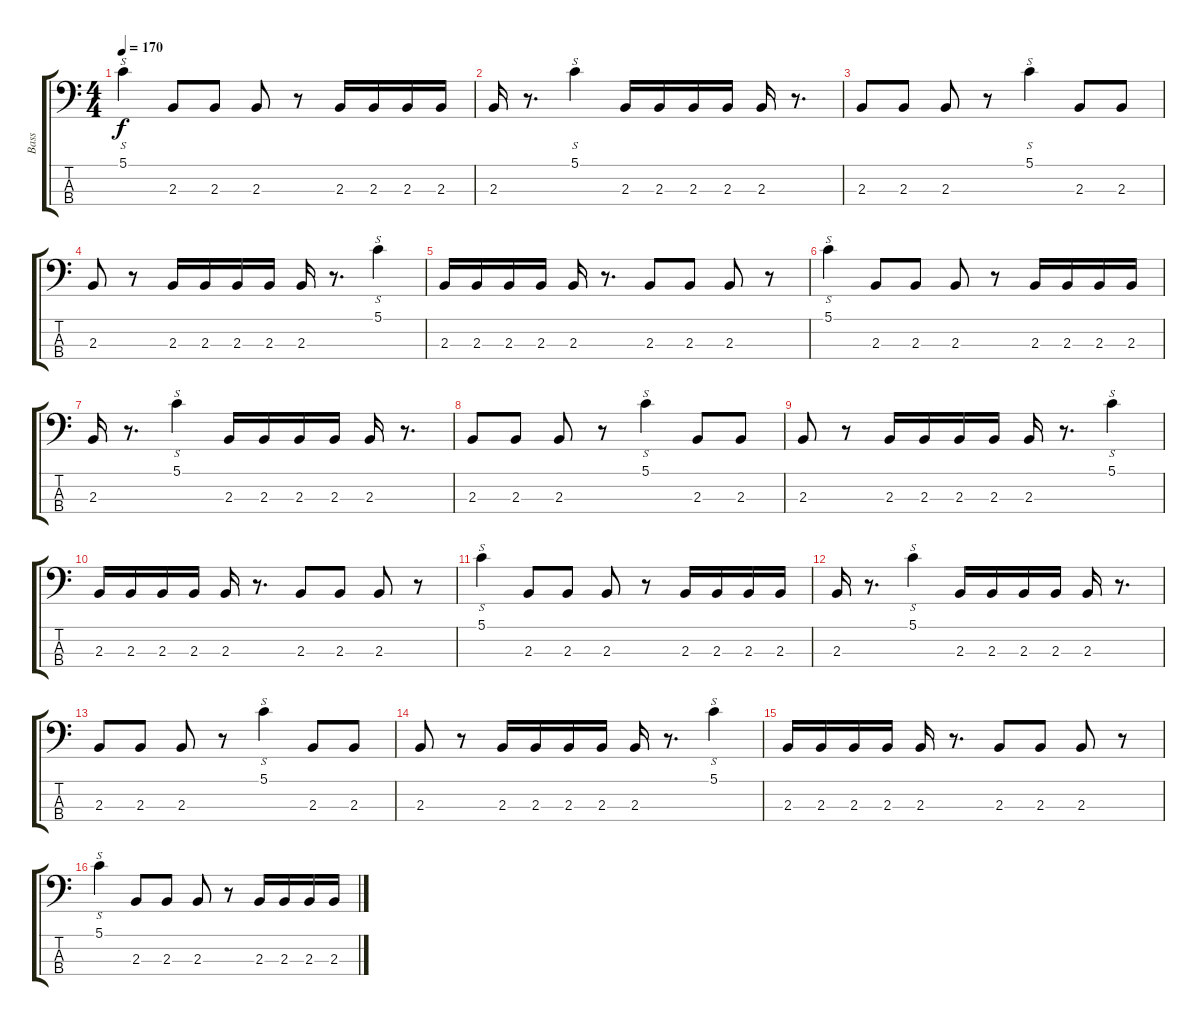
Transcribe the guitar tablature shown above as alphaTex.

\track ("Bass" "Bass") {instrument electricbassfinger}
\staff {score tabs}
\tuning (G2 D2 A1 E1) {hide}
\ts (4 4)
\tempo 170
\clef f4
\ks c
5.1.4{s dy f instrument slapbass1} 2.3.8{instrument electricbassfinger} 2.3.8 2.3.8 r.8 2.3.16 2.3.16 2.3.16 2.3.16 |
2.3.16 r.8{d} 5.1.4{s} 2.3.16 2.3.16 2.3.16 2.3.16 2.3.16 r.8{d} |
2.3.8 2.3.8 2.3.8 r.8 5.1.4{s} 2.3.8 2.3.8 |
2.3.8 r.8 2.3.16 2.3.16 2.3.16 2.3.16 2.3.16 r.8{d} 5.1.4{s} |
2.3.16 2.3.16 2.3.16 2.3.16 2.3.16 r.8{d} 2.3.8 2.3.8 2.3.8 r.8 |
5.1.4{s} 2.3.8 2.3.8 2.3.8 r.8 2.3.16 2.3.16 2.3.16 2.3.16 |
2.3.16 r.8{d} 5.1.4{s} 2.3.16 2.3.16 2.3.16 2.3.16 2.3.16 r.8{d} |
2.3.8 2.3.8 2.3.8 r.8 5.1.4{s} 2.3.8 2.3.8 |
2.3.8 r.8 2.3.16 2.3.16 2.3.16 2.3.16 2.3.16 r.8{d} 5.1.4{s} |
2.3.16 2.3.16 2.3.16 2.3.16 2.3.16 r.8{d} 2.3.8 2.3.8 2.3.8 r.8 |
5.1.4{s} 2.3.8 2.3.8 2.3.8 r.8 2.3.16 2.3.16 2.3.16 2.3.16 |
2.3.16 r.8{d} 5.1.4{s} 2.3.16 2.3.16 2.3.16 2.3.16 2.3.16 r.8{d} |
2.3.8 2.3.8 2.3.8 r.8 5.1.4{s} 2.3.8 2.3.8 |
2.3.8 r.8 2.3.16 2.3.16 2.3.16 2.3.16 2.3.16 r.8{d} 5.1.4{s} |
2.3.16 2.3.16 2.3.16 2.3.16 2.3.16 r.8{d} 2.3.8 2.3.8 2.3.8 r.8 |
5.1.4{s} 2.3.8 2.3.8 2.3.8 r.8 2.3.16 2.3.16 2.3.16 2.3.16
